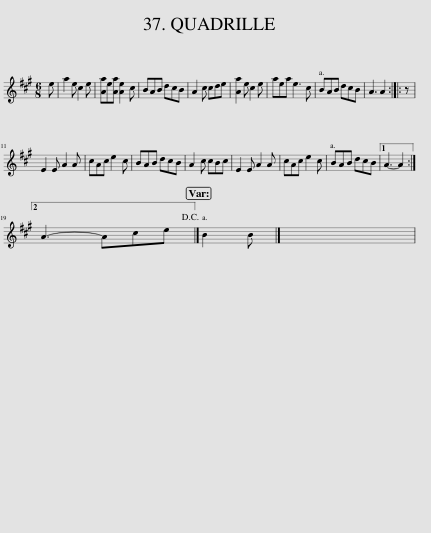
X:1
L:1/8
M:6/8
I:linebreak $
K:A
V:1 treble
V:1
 e | a2 e c2 e | [Aa]e[Aa] [Ae]2 c | BAB dcB | A2 c cde | %5
 [Aa]2 e c2 e | aea e3 c | BAB dcB | A3 A2 :: z |$ %10
 E2 E A2 A | cAc e2 c | BAB dcB | A2 c cBc | E2 E A2 A | %15
 cAc e2 c | BAB dcB |1 A3- A2 :|2$ A3- Ace!D.C.! |] B2 B |] %20
 x6 | %21
